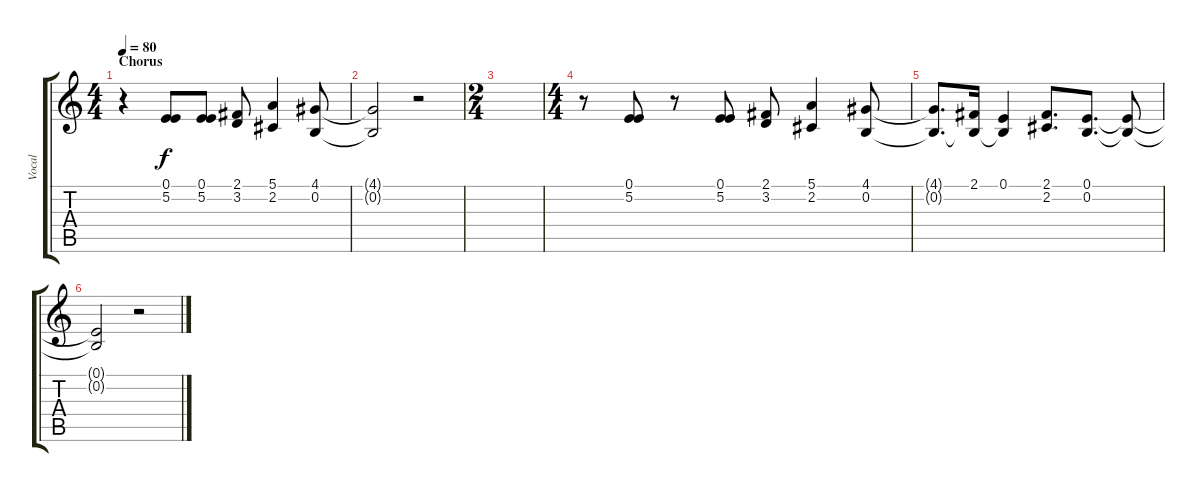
\track ("Vocal" "Vocal") {instrument acousticgrandpiano}
\staff {score tabs}
\tuning (E4 B3 G3 D3 A2 E2) {hide}
\ts (4 4)
\section ("" "Chorus")
\tempo 80
\clef g2
\ks c
r.4{dy f} (0.1 5.2).8 (0.1 5.2).8 (2.1 3.2).8 (5.1 2.2).4 (4.1 0.2).8 |
(4.1{t} 0.2{t}).2 r.2 |
\ts (2 4)
|
\ts (4 4)
r.8 (0.1 5.2).8 r.8 (0.1 5.2).8 (2.1 3.2).8 (5.1 2.2).4 (4.1 0.2).8 |
(4.1{t} 0.2{t}).8{d} (2.1 0.2{t}).16 (0.1 0.2{t}).4 (2.1 2.2).8{d} (0.1 0.2).8{d} (0.1{t} 0.2{t}).8 |
(0.1{t} 0.2{t}).2 r.2
